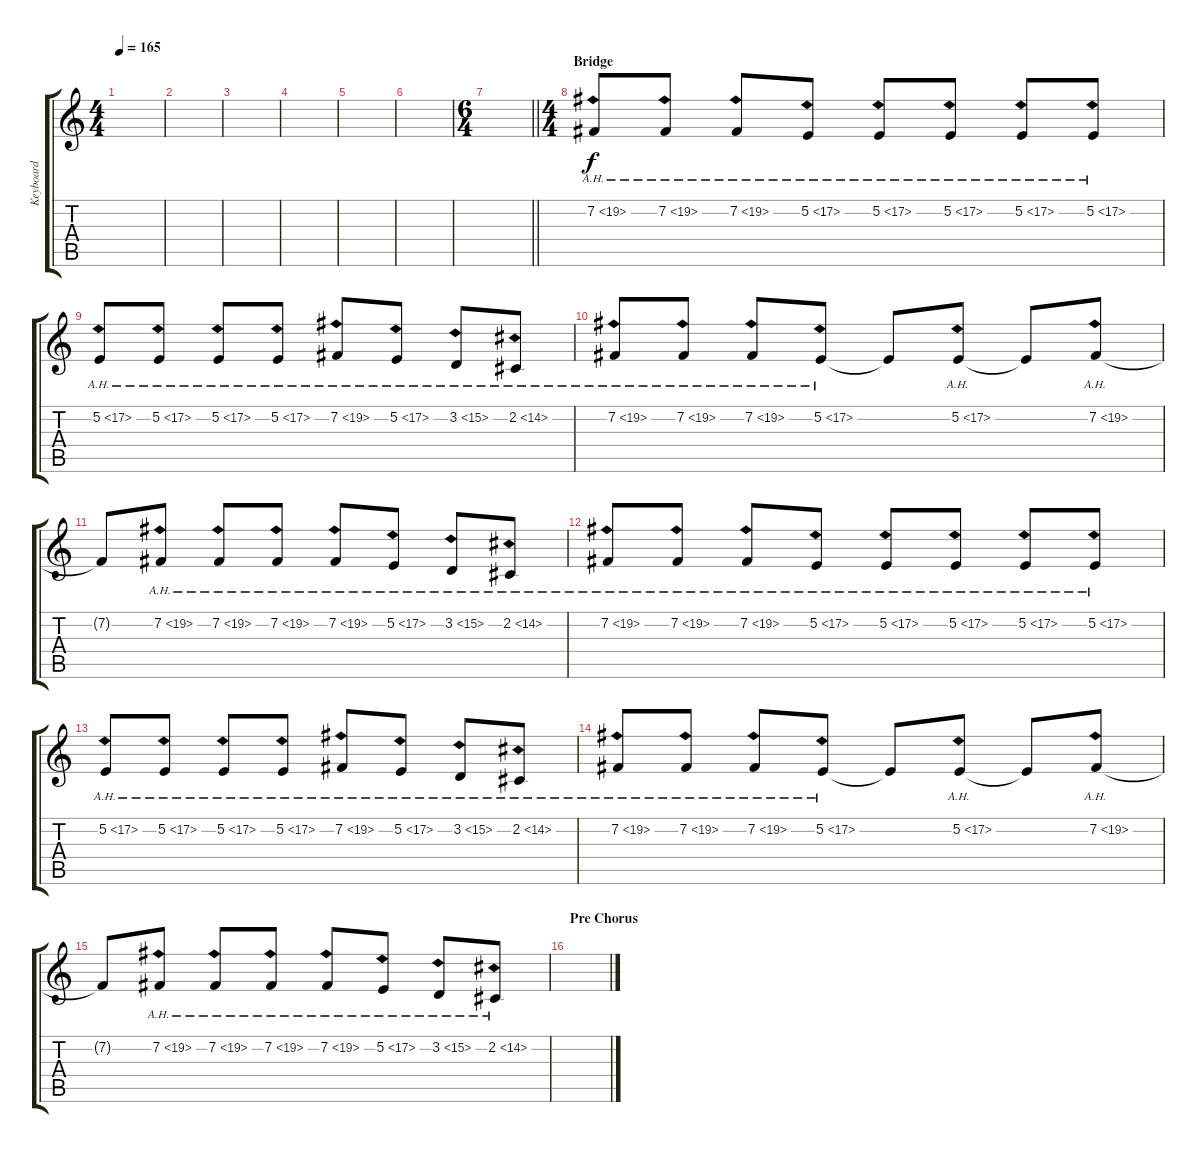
\track ("Keyboard" "Keyboard") {instrument choiraahs}
\staff {score tabs}
\tuning (E4 B3 G3 D3 A2 E2) {hide}
\ts (4 4)
\tempo 165
\clef g2
\ks c
|
|
|
|
|
|
\ts (6 4)
\barLineRight lightlight
|
\ts (4 4)
\section ("" "Bridge")
7.2{ah 12}.8{volume 13 instrument fx5brightness} 7.2{ah 12}.8 7.2{ah 12}.8 5.2{ah 12}.8 5.2{ah 12}.8 5.2{ah 12}.8 5.2{ah 12}.8 5.2{ah 12}.8 |
5.2{ah 12}.8 5.2{ah 12}.8 5.2{ah 12}.8 5.2{ah 12}.8 7.2{ah 12}.8 5.2{ah 12}.8 3.2{ah 12}.8 2.2{ah 12}.8 |
7.2{ah 12}.8 7.2{ah 12}.8 7.2{ah 12}.8 5.2{ah 12}.8 5.2{t}.8 5.2{ah 12}.8 5.2{t}.8 7.2{ah 12}.8 |
7.2{t}.8 7.2{ah 12}.8 7.2{ah 12}.8 7.2{ah 12}.8 7.2{ah 12}.8 5.2{ah 12}.8 3.2{ah 12}.8 2.2{ah 12}.8 |
7.2{ah 12}.8 7.2{ah 12}.8 7.2{ah 12}.8 5.2{ah 12}.8 5.2{ah 12}.8 5.2{ah 12}.8 5.2{ah 12}.8 5.2{ah 12}.8 |
5.2{ah 12}.8 5.2{ah 12}.8 5.2{ah 12}.8 5.2{ah 12}.8 7.2{ah 12}.8 5.2{ah 12}.8 3.2{ah 12}.8 2.2{ah 12}.8 |
7.2{ah 12}.8 7.2{ah 12}.8 7.2{ah 12}.8 5.2{ah 12}.8 5.2{t}.8 5.2{ah 12}.8 5.2{t}.8 7.2{ah 12}.8 |
7.2{t}.8 7.2{ah 12}.8 7.2{ah 12}.8 7.2{ah 12}.8 7.2{ah 12}.8 5.2{ah 12}.8 3.2{ah 12}.8 2.2{ah 12}.8 |
\section ("" "Pre Chorus")
